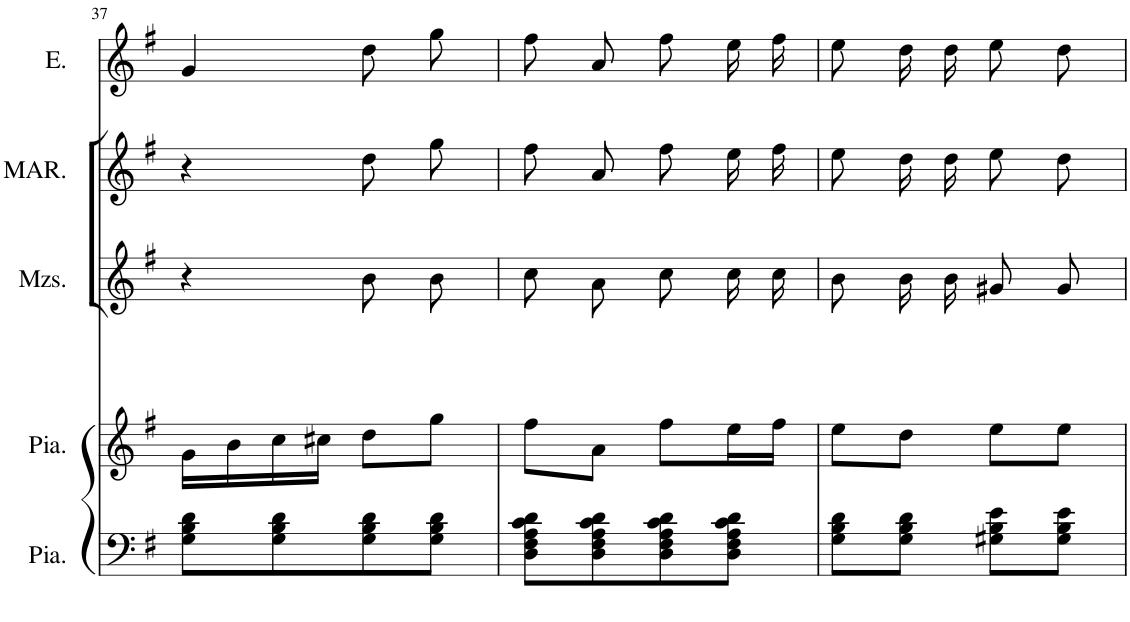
**kern	**kern	**kern	**kern	**kern
*part5	*part4	*part3	*part2	*part1
*staff5	*staff4	*staff3	*staff2	*staff1
*I"Piano	*I"Piano	*I"Mezzo-soprano	*I"mar	*I"Emma
*I'Pia.	*I'Pia.	*I'Mzs.	*I'MAR.	*I'E.
!!LO:PB:g=z
*clefF4	*clefG2	*clefG2	*clefG2	*clefG2
*	*	*Trd1c2	*	*Trd1c2
*k[f#]	*k[f#]	*k[f#]	*k[f#]	*k[f#]
*M2/4	*M2/4	*M2/4	*M2/4	*M2/4
=37	=37	=37	=37	=37
8G\ 8B\ 8d\L	16g\LL	4r	4r	4g/
.	16b\	.	.	.
8G\ 8B\ 8d\	16cc\	.	.	.
.	16cc#X\JJ	.	.	.
8G\ 8B\ 8d\	8dd\L	8b\L	8dd\L	8dd\L
8G\ 8B\ 8d\J	8gg\J	8b\J	8gg\J	8gg\J
=38	=38	=38	=38	=38
8D\ 8F#\ 8A\ 8c\ 8d\L	8ff#\L	8cc\L	8ff#\L	8ff#\L
8D\ 8F#\ 8A\ 8c\ 8d\	8a\J	8a\J	8a\J	8a\J
8D\ 8F#\ 8A\ 8c\ 8d\	8ff#\L	8cc\L	8ff#\L	8ff#\L
8D\ 8F#\ 8A\ 8c\ 8d\J	16ee\L	16cc\L	16ee\L	16ee\L
.	16ff#\JJ	16cc\JJ	16ff#\JJ	16ff#\JJ
=39	=39	=39	=39	=39
8G\ 8B\ 8d\L	8ee\L	8b\L	8ee\L	8ee\L
8G\ 8B\ 8d\J	8dd\J	16b\L	16dd\L	16dd\L
.	.	16b\JJ	16dd\JJ	16dd\JJ
8G#X\ 8B\ 8e\L	8ee\L	8g#X/L	8ee\L	8ee\L
8G#\ 8B\ 8e\J	8ee\J	8g#/J	8dd\J	8dd\J
=	=	=	=	=
*-	*-	*-	*-	*-
